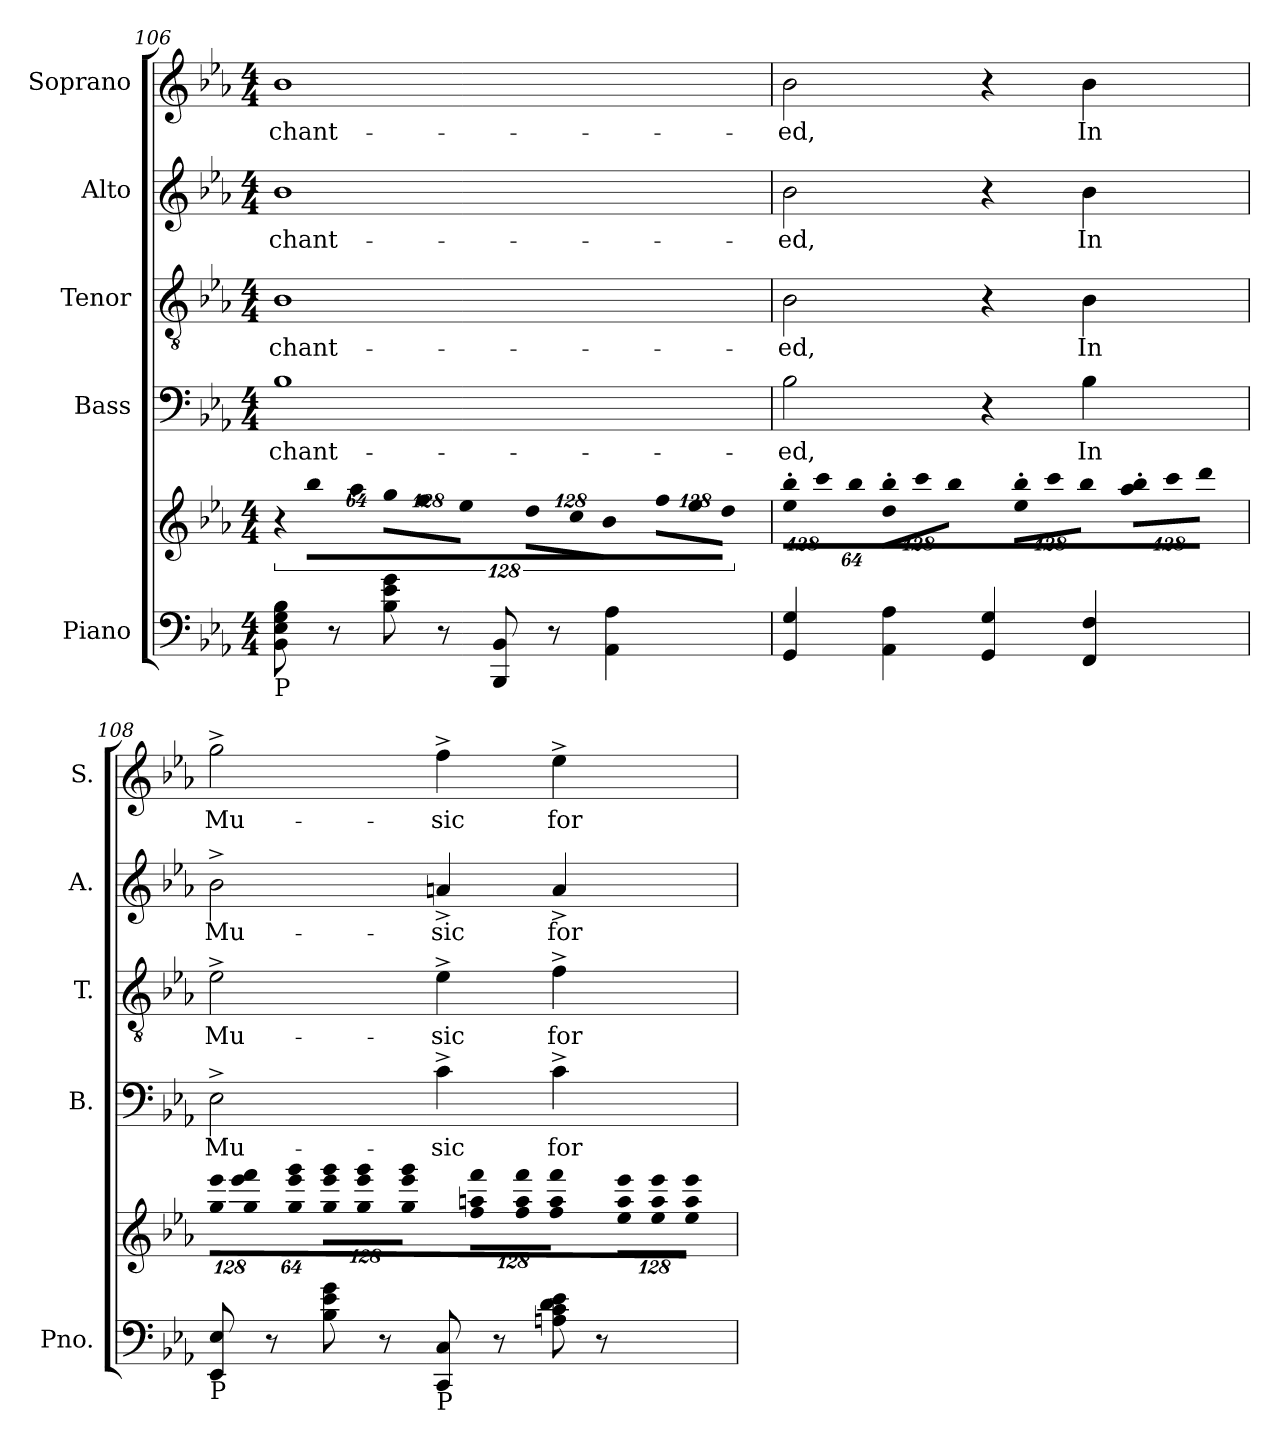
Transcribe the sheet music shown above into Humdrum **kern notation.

**kern	**kern	**kern	**text	**kern	**text	**kern	**text	**kern	**text
*part5	*part5	*part4	*part4	*part3	*part3	*part2	*part2	*part1	*part1
*staff6	*staff5	*staff4	*staff4	*staff3	*staff3	*staff2	*staff2	*staff1	*staff1
*I"Piano	*	*I"Bass	*	*I"Tenor	*	*I"Alto	*	*I"Soprano	*
*I'Pno.	*	*I'B.	*	*I'T.	*	*I'A.	*	*I'S.	*
*clefF4	*clefG2	*clefF4	*	*clefGv2	*	*clefG2	*	*clefG2	*
*	*	*	*	*ITrd7c12	*	*	*	*	*
*k[b-e-a-]	*k[b-e-a-]	*k[b-e-a-]	*	*k[b-e-a-]	*	*k[b-e-a-]	*	*k[b-e-a-]	*
*E-:	*E-:	*E-:	*	*E-:	*	*E-:	*	*E-:	*
*M4/4	*M4/4	*M4/4	*	*M4/4	*	*M4/4	*	*M4/4	*
=106	=106	=106	=106	=106	=106	=106	=106	=106	=106
!	!LO:N:vis=8	!	!	!	!	!	!	!	!
!	!	!	!LO:LY:b:color=#000000	!	!	!	!	!	!
!	!	!	!	!	!LO:LY:b:color=#000000	!	!	!	!
!	!	!	!	!	!	!	!LO:LY:b:color=#000000	!	!
!LO:TX:b:t=P	!	!	!	!	!	!	!	!	!
!	!	!	!	!	!	!	!	!	!LO:LY:b:color=#000000
8BB-i\ 8E-i 8Gi 8B-i	1024%85r	1B-i	chant-	1BB-i	chant-	1b-i	chant-	1b-i	chant-
!	!LO:N:vis=8	!	!	!	!	!	!	!	!
.	1024%85bb-i\L	.	.	.	.	.	.	.	.
8r	.	.	.	.	.	.	.	.	.
!	!LO:N:vis=8	!	!	!	!	!	!	!	!
.	512%43aa-i\J	.	.	.	.	.	.	.	.
*	*Xbrackettup	*	*	*	*	*	*	*	*
!	!LO:N:vis=8	!	!	!	!	!	!	!	!
8B-i\ 8e-i 8gi	1024%85ggi\L	.	.	.	.	.	.	.	.
!	!LO:N:vis=8	!	!	!	!	!	!	!	!
.	1024%85ffi\	.	.	.	.	.	.	.	.
8r	.	.	.	.	.	.	.	.	.
!	!LO:N:vis=8	!	!	!	!	!	!	!	!
.	512%43ee-i\J	.	.	.	.	.	.	.	.
!	!LO:N:vis=8	!	!	!	!	!	!	!	!
8BBB-i/ 8BB-i	1024%85ddi\L	.	.	.	.	.	.	.	.
!	!LO:N:vis=8	!	!	!	!	!	!	!	!
.	1024%85cci\	.	.	.	.	.	.	.	.
8r	.	.	.	.	.	.	.	.	.
!	!LO:N:vis=8	!	!	!	!	!	!	!	!
.	512%43b-i\J	.	.	.	.	.	.	.	.
!	!LO:N:vis=8	!	!	!	!	!	!	!	!
4AA-i\ 4A-i	1024%85ffi\L	.	.	.	.	.	.	.	.
!	!LO:N:vis=8	!	!	!	!	!	!	!	!
.	1024%85ee-i\	.	.	.	.	.	.	.	.
!	!LO:N:vis=8	!	!	!	!	!	!	!	!
.	512%43ddi\J	.	.	.	.	.	.	.	.
!!LO:LB:g=z
=107	=107	=107	=107	=107	=107	=107	=107	=107	=107
!	!LO:N:vis=8	!	!	!	!	!	!	!	!
!	!	!	!LO:LY:b:color=#000000	!	!	!	!	!	!
!	!	!	!	!	!LO:LY:b:color=#000000	!	!	!	!
!	!	!	!	!	!	!	!LO:LY:b:color=#000000	!	!
!	!	!	!	!	!	!	!	!	!LO:LY:b:color=#000000
4GGi/ 4Gi	1024%85ee-i\' 1024%85bb-i'L	2B-i\	-ed,	2BB-i\	-ed,	2b-i\	-ed,	2b-i\	-ed,
!	!LO:N:vis=8	!	!	!	!	!	!	!	!
.	1024%85ccci\	.	.	.	.	.	.	.	.
!	!LO:N:vis=8	!	!	!	!	!	!	!	!
.	512%43bb-i\J	.	.	.	.	.	.	.	.
!	!LO:N:vis=8	!	!	!	!	!	!	!	!
4AA-i\ 4A-i	1024%85ddi\' 1024%85bb-i'L	.	.	.	.	.	.	.	.
!	!LO:N:vis=8	!	!	!	!	!	!	!	!
.	1024%85ccci\	.	.	.	.	.	.	.	.
!	!LO:N:vis=8	!	!	!	!	!	!	!	!
.	512%43bb-i\J	.	.	.	.	.	.	.	.
!	!LO:N:vis=8	!	!	!	!	!	!	!	!
4GGi/ 4Gi	1024%85ee-i\' 1024%85bb-i'L	4r	.	4r	.	4r	.	4r	.
!	!LO:N:vis=8	!	!	!	!	!	!	!	!
.	1024%85ccci\	.	.	.	.	.	.	.	.
!	!LO:N:vis=8	!	!	!	!	!	!	!	!
.	512%43bb-i\J	.	.	.	.	.	.	.	.
!	!LO:N:vis=8	!	!	!	!	!	!	!	!
!	!	!	!LO:LY:b:color=#000000	!	!	!	!	!	!
!	!	!	!	!	!LO:LY:b:color=#000000	!	!	!	!
!	!	!	!	!	!	!	!LO:LY:b:color=#000000	!	!
!	!	!	!	!	!	!	!	!	!LO:LY:b:color=#000000
4FFi/ 4Fi	1024%85aa-i\' 1024%85bb-i'L	4B-i\	In	4BB-i\	In	4b-i\	In	4b-i\	In
!	!LO:N:vis=8	!	!	!	!	!	!	!	!
.	1024%85ccci\	.	.	.	.	.	.	.	.
!	!LO:N:vis=8	!	!	!	!	!	!	!	!
.	512%43dddi\J	.	.	.	.	.	.	.	.
=108	=108	=108	=108	=108	=108	=108	=108	=108	=108
!	!LO:N:vis=8	!	!	!	!	!	!	!	!
!	!	!	!LO:LY:b:color=#000000	!	!	!	!	!	!
!	!	!	!	!	!LO:LY:b:color=#000000	!	!	!	!
!	!	!	!	!	!	!	!LO:LY:b:color=#000000	!	!
!LO:TX:b:t=P	!	!	!	!	!	!	!	!	!
!	!	!	!	!	!	!	!	!	!LO:LY:b:color=#000000
8EE-i/ 8E-i	1024%85ggi\ 1024%85eee-iL	2E-^i\	Mu-	2E-^i\	Mu-	2b-^i\	Mu-	2gg^i\	Mu-
!	!LO:N:vis=8	!	!	!	!	!	!	!	!
.	1024%85ggi\ 1024%85eee-i 1024%85fffi	.	.	.	.	.	.	.	.
8r	.	.	.	.	.	.	.	.	.
!	!LO:N:vis=8	!	!	!	!	!	!	!	!
.	512%43ggi\ 512%43eee-i 512%43gggiJ	.	.	.	.	.	.	.	.
!	!LO:N:vis=8	!	!	!	!	!	!	!	!
8B-i\ 8e-i 8gi	1024%85ggi\ 1024%85eee-i 1024%85gggiL	.	.	.	.	.	.	.	.
!	!LO:N:vis=8	!	!	!	!	!	!	!	!
.	1024%85ggi\ 1024%85eee-i 1024%85gggi	.	.	.	.	.	.	.	.
8r	.	.	.	.	.	.	.	.	.
!	!LO:N:vis=8	!	!	!	!	!	!	!	!
.	512%43ggi\ 512%43eee-i 512%43gggiJ	.	.	.	.	.	.	.	.
!	!LO:N:vis=8	!	!	!	!	!	!	!	!
!	!	!	!LO:LY:b:color=#000000	!	!	!	!	!	!
!	!	!	!	!	!LO:LY:b:color=#000000	!	!	!	!
!	!	!	!	!	!	!	!LO:LY:b:color=#000000	!	!
!LO:TX:b:t=P	!	!	!	!	!	!	!	!	!
!	!	!	!	!	!	!	!	!	!LO:LY:b:color=#000000
8CCi/ 8Ci	1024%85ffi\ 1024%85aani 1024%85fffiL	4c^i\	-sic	4E-^i\	-sic	4an^i/	-sic	4ff^i\	-sic
!	!LO:N:vis=8	!	!	!	!	!	!	!	!
.	1024%85ffi\ 1024%85aai 1024%85fffi	.	.	.	.	.	.	.	.
8r	.	.	.	.	.	.	.	.	.
!	!LO:N:vis=8	!	!	!	!	!	!	!	!
.	512%43ffi\ 512%43aai 512%43fffiJ	.	.	.	.	.	.	.	.
!	!LO:N:vis=8	!	!	!	!	!	!	!	!
!	!	!	!LO:LY:b:color=#000000	!	!	!	!	!	!
!	!	!	!	!	!LO:LY:b:color=#000000	!	!	!	!
!	!	!	!	!	!	!	!LO:LY:b:color=#000000	!	!
!	!	!	!	!	!	!	!	!	!LO:LY:b:color=#000000
8Ani\ 8ci 8di 8e-i	1024%85ee-i\ 1024%85aai 1024%85eee-iL	4c^i\	for	4F^i\	for	4a^i/	for	4ee-^i\	for
!	!LO:N:vis=8	!	!	!	!	!	!	!	!
.	1024%85ee-i\ 1024%85aai 1024%85eee-i	.	.	.	.	.	.	.	.
8r	.	.	.	.	.	.	.	.	.
!	!LO:N:vis=8	!	!	!	!	!	!	!	!
.	512%43ee-i\ 512%43aai 512%43eee-iJ	.	.	.	.	.	.	.	.
=	=	=	=	=	=	=	=	=	=
*-	*-	*-	*-	*-	*-	*-	*-	*-	*-
